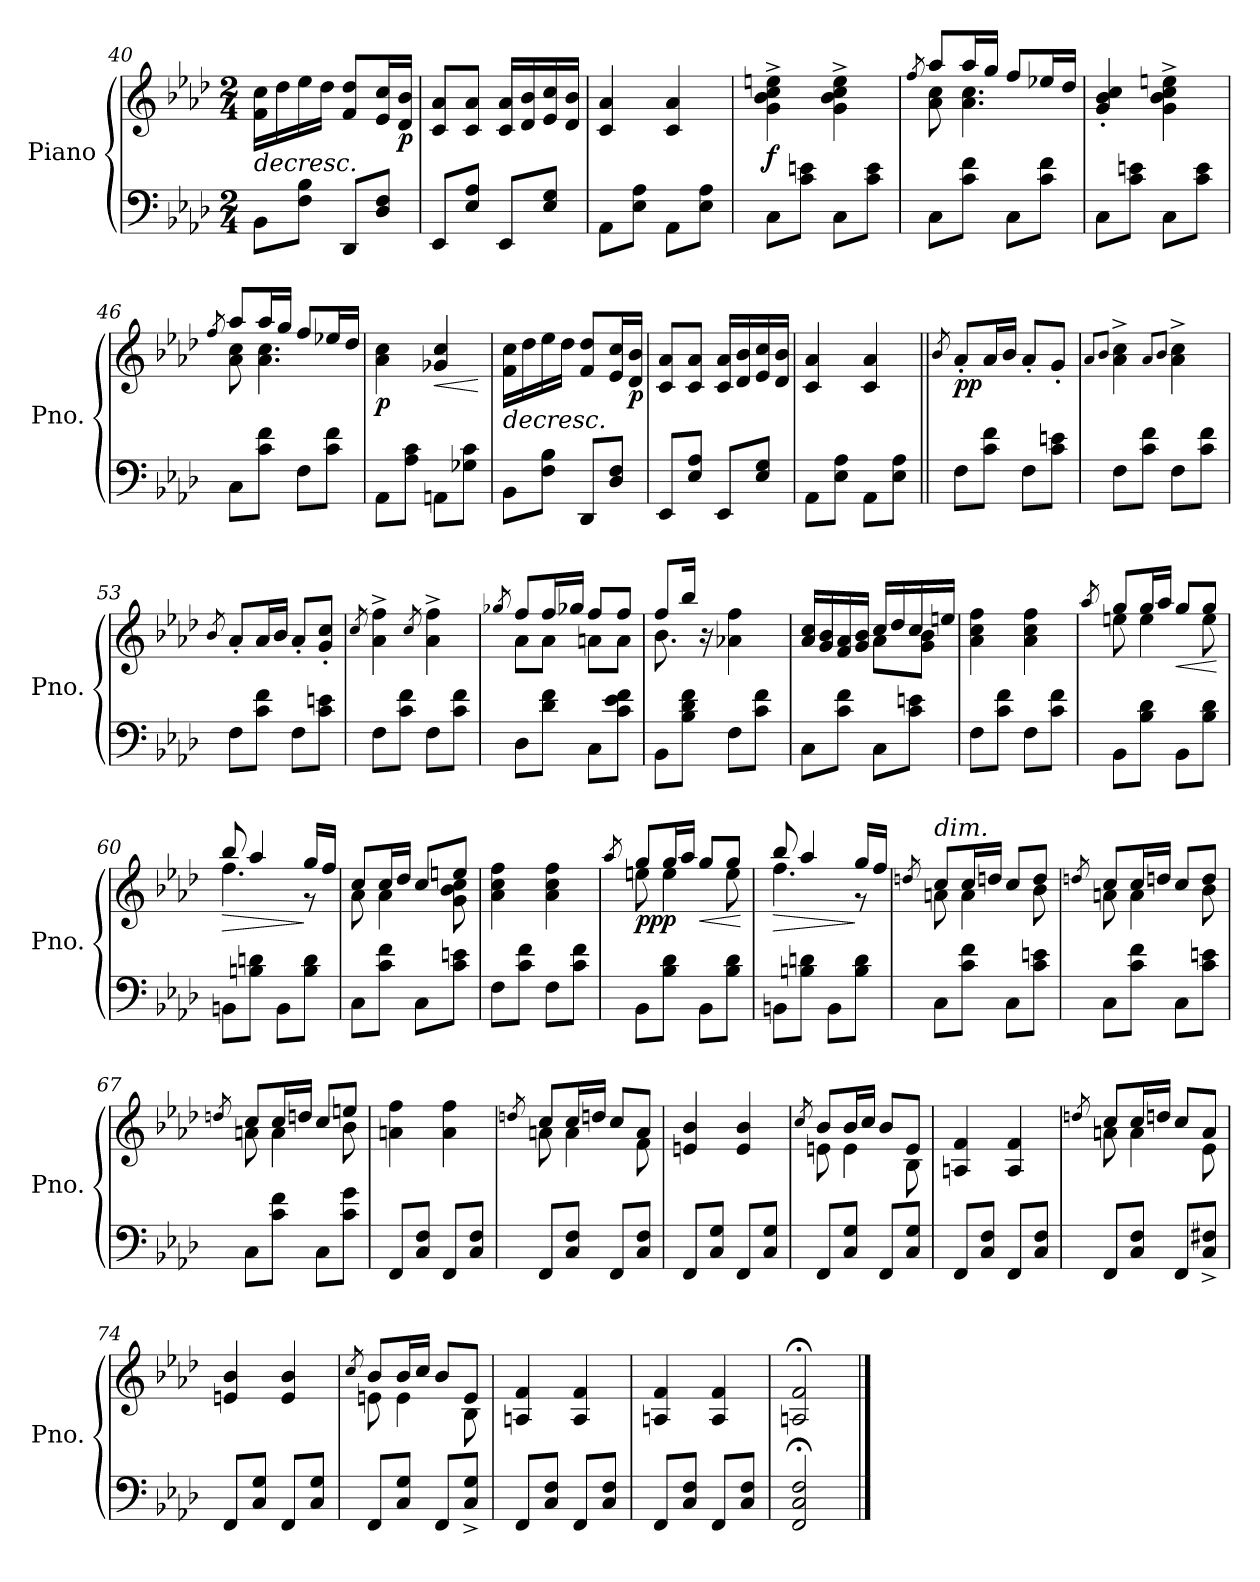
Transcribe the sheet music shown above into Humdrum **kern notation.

**kern	**kern	**dynam
*part1	*part1	*part1
*staff2	*staff1	*staff1/2
*I"Piano	*	*
*I'Pno.	*	*
*clefF4	*clefG2	*
*k[b-e-a-d-]	*k[b-e-a-d-]	*
*M2/4	*M2/4	*
=40	=40	=40
!	!	!LO:HP:b
8BB-\L	16f\ 16cc\LL	>
.	16dd-\	.
8F\ 8B-\J	16ee-\	.
.	16dd-\JJ	.
8DD-/L	8f/ 8dd-/L	.
8D-/ 8F/J	16e-/ 16cc/L	.
!	!	!LO:DY:b
.	16d-/ 16b-/JJ	p
.	.	]
!!LO:LB:g=z
=41	=41	=41
8EE-/L	8c/ 8a-/L	.
8E-/ 8A-/J	8c/ 8a-/J	.
8EE-/L	16c/ 16a-/LL	.
.	16d-/ 16b-/	.
8E-/ 8G/J	16e-/ 16cc/	.
.	16d-/ 16b-/JJ	.
=42	=42	=42
8AA-\L	4c/ 4a-/	.
8E-\ 8A-\J	.	.
8AA-\L	4c/ 4a-/	.
8E-\ 8A-\J	.	.
=43	=43	=43
!	!	!LO:DY:b
8C\L	4g\^ 4b-\^ 4cc\^ 4een\^	f
8c\ 8en\J	.	.
8C\L	4g\^ 4b-\^ 4cc\^ 4ee\^	.
8c\ 8e\J	.	.
=44	=44	=44
.	8qff/	.
*	*^	*
8C\L	8aa-/L	8a-\ 8cc\	.
8c\ 8f\J	16aa-/L	4.a-\ 4.cc\	.
.	16gg/JJ	.	.
8C\L	8ff/L	.	.
8c\ 8f\J	16ee-X/L	.	.
.	16dd-/JJ	.	.
*	*v	*v	*
=45	=45	=45
8C\L	4g/' 4b-/' 4cc/'	.
8c\ 8en\J	.	.
8C\L	4g\^ 4b-\^ 4cc\^ 4een\^	.
8c\ 8e\J	.	.
!!LO:LB:g=z
=46	=46	=46
.	8qff/	.
*	*^	*
8C\L	8aa-/L	8a-\ 8cc\	.
8c\ 8f\J	16aa-/L	4.a-\ 4.cc\	.
.	16gg/JJ	.	.
8F\L	8ff/L	.	.
8c\ 8f\J	16ee-X/L	.	.
.	16dd-/JJ	.	.
*	*v	*v	*
=47	=47	=47
!	!	!LO:DY:b
8AA-\L	4a-\ 4cc\	p
8A-\ 8c\J	.	.
!	!	!LO:HP:b
8AAn\L	4g-X/ 4cc/	<
8G-X\ 8c\J	.	.
.	.	[
=48	=48	=48
!	!	!LO:HP:b
8BB-\L	16f\ 16cc\LL	>
.	16dd-\	.
8F\ 8B-\J	16ee-\	.
.	16dd-\JJ	.
8DD-/L	8f/ 8dd-/L	.
8D-/ 8F/J	16e-/ 16cc/L	.
!	!	!LO:DY:b
.	16d-/ 16b-/JJ	p
.	.	]
=49	=49	=49
8EE-/L	8c/ 8a-/L	.
8E-/ 8A-/J	8c/ 8a-/J	.
8EE-/L	16c/ 16a-/LL	.
.	16d-/ 16b-/	.
8E-/ 8G/J	16e-/ 16cc/	.
.	16d-/ 16b-/JJ	.
=50	=50	=50
8AA-\L	4c/ 4a-/	.
8E-\ 8A-\J	.	.
8AA-\L	4c/ 4a-/	.
8E-\ 8A-\J	.	.
!!LO:LB:g=z
=51||	=51||	=51||
.	8qb-/	.
!	!	!LO:DY:b
8F\L	8a-'/L	pp
8c\ 8f\J	16a-/L	.
.	16b-/JJ	.
8F\L	8a-'/L	.
8c\ 8en\J	8g'/J	.
=52	=52	=52
.	8qa-/L	.
.	8qb-/J	.
8F\L	4a-\^ 4cc\^	.
8c\ 8f\J	.	.
.	8qa-/L	.
.	8qb-/J	.
8F\L	4a-\^ 4cc\^	.
8c\ 8f\J	.	.
=53	=53	=53
.	8qb-/	.
8F\L	8a-'/L	.
8c\ 8f\J	16a-/L	.
.	16b-/JJ	.
8F\L	8a-'/L	.
8c\ 8en\J	8g/' 8cc/'J	.
=54	=54	=54
.	8qcc/	.
8F\L	4a-\^ 4ff\^	.
8c\ 8f\J	.	.
.	8qcc/	.
8F\L	4a-\^ 4ff\^	.
8c\ 8f\J	.	.
=55	=55	=55
.	8qgg-X/	.
*	*^	*
8D-\L	8ff/L	8a-\L	.
8d-\ 8f\J	16ff/L	8a-\J	.
.	16gg-/JJ	.	.
8C\L	8ff/L	8an\L	.
8c\ 8e-\ 8f\J	8ff/J	8a\J	.
!!LO:PB:g=z	!!
=56	=56	=56	=56
8BB-\L	8ff/L	8.b-\	.
8B-\ 8d-\ 8f\J	16bb-/Jk	.	.
.	16r	4ryy	.
8F\L	4a-X\ 4ff\	.	.
8c\ 8f\J	.	.	.
.	.	16ryy	.
=57	=57	=57	=57
8C\L	16a-/ 16cc/LL	4ryy	.
.	16g/ 16b-/	.	.
8c\ 8f\J	16f/ 16a-/	.	.
.	16g/ 16b-/JJ	.	.
8C\L	16cc/LL	8a-\L	.
.	16dd-/	.	.
8c\ 8en\J	16cc/	8g\ 8b-\J	.
.	16een/JJ	.	.
*	*v	*v	*
=58	=58	=58
8F\L	4a-\ 4cc\ 4ff\	.
8c\ 8f\J	.	.
8F\L	4a-\ 4cc\ 4ff\	.
8c\ 8f\J	.	.
=59	=59	=59
.	8qaa-/	.
*	*^	*
8BB-\L	8gg/L	8een\	.
8B-\ 8d-\J	16gg/L	4ee\	.
.	16aa-/JJ	.	.
!	!	!	!LO:HP:b
8BB-\L	8gg/L	.	<
8B-\ 8d-\J	8gg/J	8ee\	.
*	*v	*v	*
.	.	[
=60	=60	=60
!	!	!LO:HP:b
*	*^	*
8BBn\L	8bb-/	4.ff\	>
8Bn\ 8dn\J	4aa-/	.	.
8BB\L	.	.	.
8B\ 8d\J	16gg/LL	8r	]
.	16ff/JJ	.	.
!!LO:LB:g=z	!!
=61	=61	=61	=61
8C\L	8cc/L	8a-\	.
8c\ 8f\J	16cc/L	4a-\	.
.	16dd-/JJ	.	.
8C\L	8cc/L	.	.
8c\ 8en\J	8een/J	8g\ 8b-\ 8cc\	.
*	*v	*v	*
=62	=62	=62
8F\L	4a-\ 4cc\ 4ff\	.
8c\ 8f\J	.	.
8F\L	4a-\ 4cc\ 4ff\	.
8c\ 8f\J	.	.
=63	=63	=63
.	8qaa-/	.
*	*^	*
!	!	!	!LO:DY:b
8BB-\L	8gg/L	8een\	ppp
8B-\ 8d-\J	16gg/L	4ee\	.
.	16aa-/JJ	.	.
!	!	!	!LO:HP:b
8BB-\L	8gg/L	.	<
8B-\ 8d-\J	8gg/J	8ee\	.
*	*v	*v	*
.	.	[
=64	=64	=64
!	!	!LO:HP:b
*	*^	*
8BBn\L	8bb-/	4.ff\	>
8Bn\ 8dn\J	4aa-/	.	.
8BB\L	.	.	.
8B\ 8d\J	16gg/LL	8r	]
.	16ff/JJ	.	.
=65	=65	=65	=65
.	8qddn/	.	.
!	!LO:TX:a:i:t=dim.	!	!
8C\L	8cc/L	8an\	.
8c\ 8f\J	16cc/L	4a\	.
.	16dd/JJ	.	.
8C\L	8cc/L	.	.
8c\ 8en\J	8dd/J	8b-\	.
=66	=66	=66	=66
.	8qddn/	.	.
8C\L	8cc/L	8an\	.
8c\ 8f\J	16cc/L	4a\	.
.	16dd/JJ	.	.
8C\L	8cc/L	.	.
8c\ 8en\J	8dd/J	8b-\	.
!!LO:LB:g=z	!!
=67	=67	=67	=67
.	8qddn/	.	.
8C\L	8cc/L	8an\	.
8c\ 8f\J	16cc/L	4a\	.
.	16dd/JJ	.	.
8C\L	8cc/L	.	.
8c\ 8g\J	8een/J	8b-\	.
*	*v	*v	*
=68	=68	=68
8FF/L	4an\ 4ff\	.
8C/ 8F/J	.	.
8FF/L	4a\ 4ff\	.
8C/ 8F/J	.	.
=69	=69	=69
.	8qddn/	.
*	*^	*
8FF/L	8cc/L	8an\	.
8C/ 8F/J	16cc/L	4a\	.
.	16dd/JJ	.	.
8FF/L	8cc/L	.	.
8C/ 8F/J	8a/J	8f\	.
*	*v	*v	*
=70	=70	=70
8FF/L	4en/ 4b-/	.
8C/ 8G/J	.	.
8FF/L	4e/ 4b-/	.
8C/ 8G/J	.	.
=71	=71	=71
.	8qcc/	.
*	*^	*
8FF/L	8b-/L	8en\	.
8C/ 8G/J	16b-/L	4e\	.
.	16cc/JJ	.	.
8FF/L	8b-/L	.	.
8C/ 8G/J	8e/J	8B-\	.
*	*v	*v	*
=72	=72	=72
8FF/L	4An/ 4f/	.
8C/ 8F/J	.	.
8FF/L	4A/ 4f/	.
8C/ 8F/J	.	.
!!LO:LB:g=z
=73	=73	=73
.	8qddn/	.
*	*^	*
8FF/L	8cc/L	8an\	.
8C/ 8F/J	16cc/L	4a\	.
.	16dd/JJ	.	.
8FF/L	8cc/L	.	.
8C/^ 8F#X/^J	8a/J	8e-\	.
*	*v	*v	*
=74	=74	=74
8FF/L	4en/ 4b-/	.
8C/ 8G/J	.	.
8FF/L	4e/ 4b-/	.
8C/ 8G/J	.	.
=75	=75	=75
.	8qcc/	.
*	*^	*
8FF/L	8b-/L	8en\	.
8C/ 8G/J	16b-/L	4e\	.
.	16cc/JJ	.	.
8FF/L	8b-/L	.	.
8C/^ 8G/^J	8e/J	8B-\	.
=76	=76	=76	=76
!	!LO:TX:a:i:t=rit.	!	!
*	*v	*v	*
8FF/L	4An/ 4f/	.
8C/ 8F/J	.	.
8FF/L	4A/ 4f/	.
8C/ 8F/J	.	.
=77	=77	=77
8FF/L	4An/ 4f/	.
8C/ 8F/J	.	.
8FF/L	4A/ 4f/	.
8C/ 8F/J	.	.
=78	=78	=78
2FF/; 2C/; 2F/;	2An/;< 2f/;<	.
==	==	==
*-	*-	*-
